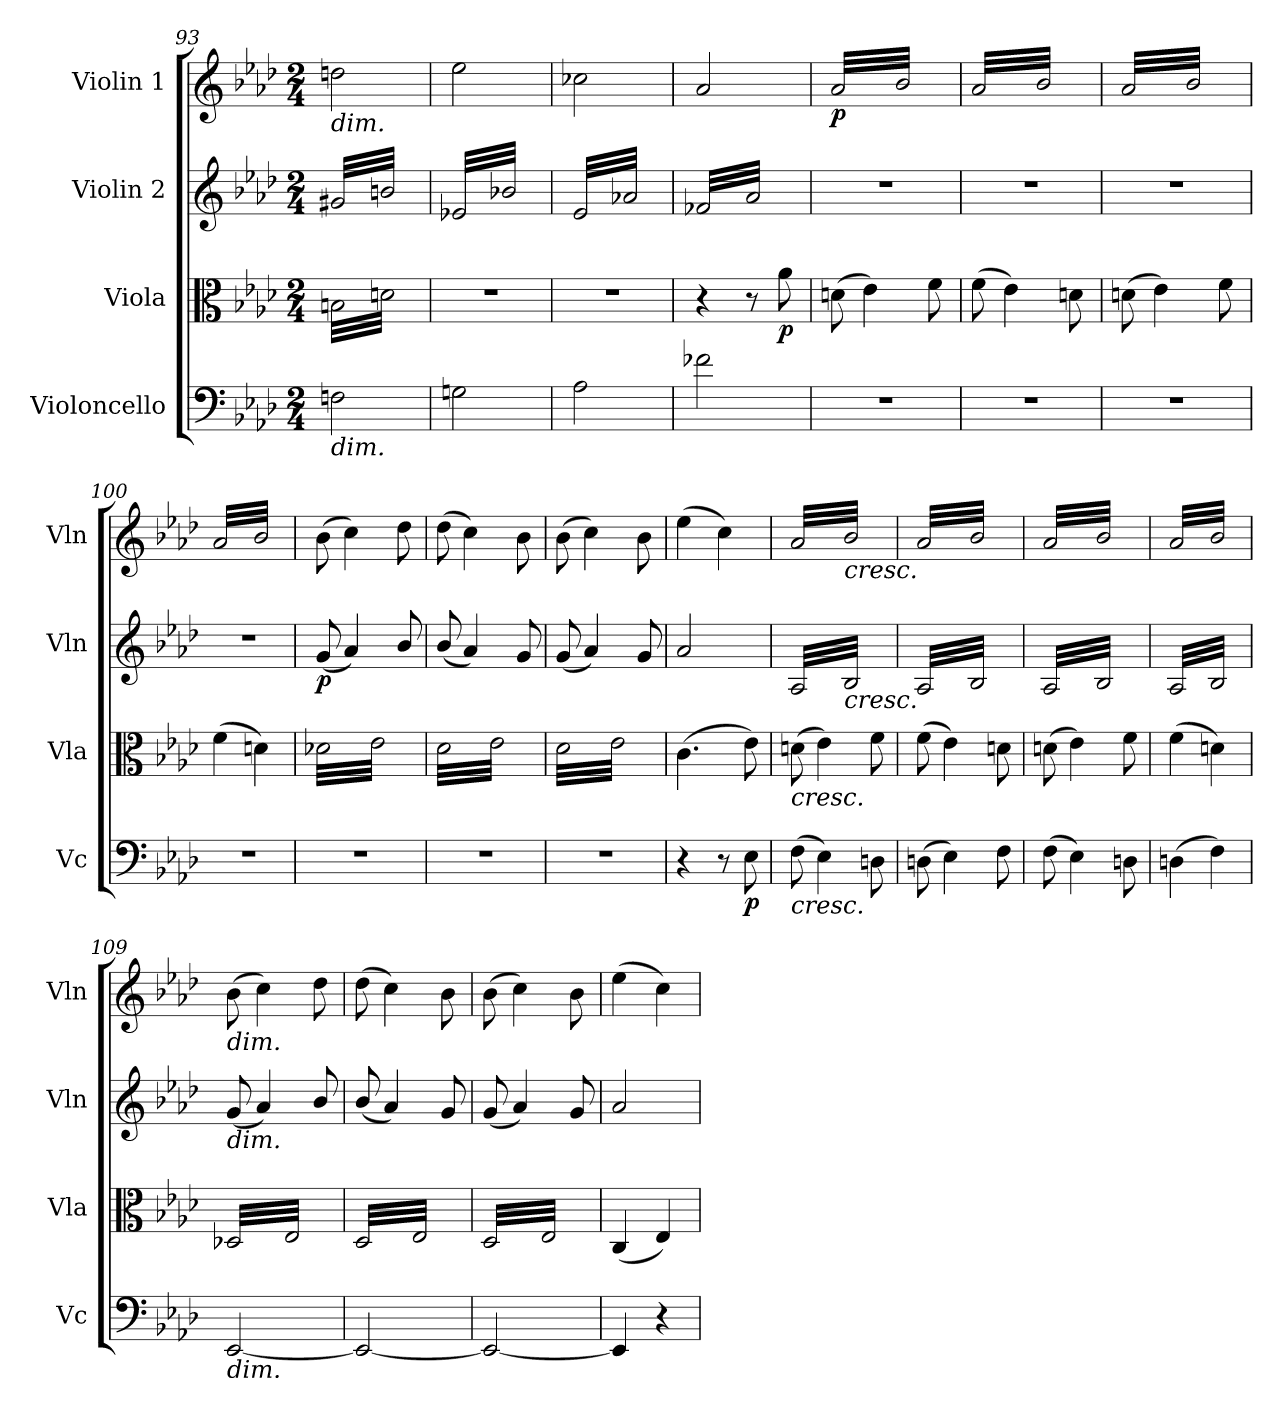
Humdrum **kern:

**kern	**dynam	**kern	**dynam	**kern	**dynam	**kern	**dynam
*part4	*part4	*part3	*part3	*part2	*part2	*part1	*part1
*staff4	*staff4	*staff3	*staff3	*staff2	*staff2	*staff1	*staff1
*I"Violoncello	*	*I"Viola	*	*I"Violin 2	*	*I"Violin 1	*
*I'Vc	*	*I'Vla	*	*I'Vln	*	*I'Vln	*
*clefF4	*	*clefC3	*	*clefG2	*	*clefG2	*
*k[b-e-a-d-]	*	*k[b-e-a-d-]	*	*k[b-e-a-d-]	*	*k[b-e-a-d-]	*
*M2/4	*	*M2/4	*	*M2/4	*	*M2/4	*
=93	=93	=93	=93	=93	=93	=93	=93
!	!	!	!	!	!	!LO:TX:b:i:t=dim.	!
!	!	!	!	!LO:TX:b:i:t=dim.	!	!	!
!	!	!LO:TX:b:i:t=dim.	!	!	!	!	!
!LO:TX:b:i:t=dim.	!	!	!	!	!	!	!
*	*	*tremolo	*	*	*	*	*
*	*	*	*	*tremolo	*	*	*
2Fn\	.	(32Bn\LLL	.	(32g#X/LLL	.	2ddn\	.
.	.	32dn\)	.	32bn/)	.	.	.
.	.	32Bn\	.	32g#X/	.	.	.
.	.	32dn\)	.	32bn/)	.	.	.
.	.	32Bn\	.	32g#X/	.	.	.
.	.	32dn\)	.	32bn/)	.	.	.
.	.	32Bn\	.	32g#X/	.	.	.
.	.	32dn\)	.	32bn/)	.	.	.
.	.	32Bn\	.	32g#X/	.	.	.
.	.	32dn\)	.	32bn/)	.	.	.
.	.	32Bn\	.	32g#X/	.	.	.
.	.	32dn\)	.	32bn/)	.	.	.
.	.	32Bn\	.	32g#X/	.	.	.
.	.	32dn\)	.	32bn/)	.	.	.
.	.	32Bn\	.	32g#X/	.	.	.
.	.	32dn\)JJJ	.	32bn/)JJJ	.	.	.
*	*	*Xtremolo	*	*	*	*	*
=94	=94	=94	=94	=94	=94	=94	=94
2Gn\	.	2r	.	(32e-X/LLL	.	2ee-\	.
.	.	.	.	32b-X/)	.	.	.
.	.	.	.	32e-X/	.	.	.
.	.	.	.	32b-X/)	.	.	.
.	.	.	.	32e-X/	.	.	.
.	.	.	.	32b-X/)	.	.	.
.	.	.	.	32e-X/	.	.	.
.	.	.	.	32b-X/)	.	.	.
.	.	.	.	32e-X/	.	.	.
.	.	.	.	32b-X/)	.	.	.
.	.	.	.	32e-X/	.	.	.
.	.	.	.	32b-X/)	.	.	.
.	.	.	.	32e-X/	.	.	.
.	.	.	.	32b-X/)	.	.	.
.	.	.	.	32e-X/	.	.	.
.	.	.	.	32b-X/)JJJ	.	.	.
=95	=95	=95	=95	=95	=95	=95	=95
2A-\	.	2r	.	(32e-/LLL	.	2cc-X\	.
.	.	.	.	32a-X/)	.	.	.
.	.	.	.	32e-/	.	.	.
.	.	.	.	32a-X/)	.	.	.
.	.	.	.	32e-/	.	.	.
.	.	.	.	32a-X/)	.	.	.
.	.	.	.	32e-/	.	.	.
.	.	.	.	32a-X/)	.	.	.
.	.	.	.	32e-/	.	.	.
.	.	.	.	32a-X/)	.	.	.
.	.	.	.	32e-/	.	.	.
.	.	.	.	32a-X/)	.	.	.
.	.	.	.	32e-/	.	.	.
.	.	.	.	32a-X/)	.	.	.
.	.	.	.	32e-/	.	.	.
.	.	.	.	32a-X/)JJJ	.	.	.
!!LO:LB:g=z
=96	=96	=96	=96	=96	=96	=96	=96
2f-X\	.	4r	.	(32f-X/LLL	.	2a-/	.
.	.	.	.	32a-/)	.	.	.
.	.	.	.	32f-X/	.	.	.
.	.	.	.	32a-/)	.	.	.
.	.	.	.	32f-X/	.	.	.
.	.	.	.	32a-/)	.	.	.
.	.	.	.	32f-X/	.	.	.
.	.	.	.	32a-/)	.	.	.
.	.	8r	.	32f-X/	.	.	.
.	.	.	.	32a-/)	.	.	.
.	.	.	.	32f-X/	.	.	.
.	.	.	.	32a-/)	.	.	.
!	!	!	!LO:DY:b	!	!	!	!
.	.	8a-\	p	32f-X/	.	.	.
.	.	.	.	32a-/)	.	.	.
.	.	.	.	32f-X/	.	.	.
.	.	.	.	32a-/)JJJ	.	.	.
*	*	*	*	*Xtremolo	*	*	*
!!LO:LB:g=z
=97	=97	=97	=97	=97	=97	=97	=97
!	!	!	!	!	!	!	!LO:DY:b
*	*	*	*	*	*	*tremolo	*
2r	.	(8dn\	.	2r	.	(<32a-/LLL	p
.	.	.	.	.	.	32b-/	.
.	.	.	.	.	.	32a-/	.
.	.	.	.	.	.	32b-/	.
.	.	4e-\)	.	.	.	32a-/	.
.	.	.	.	.	.	32b-/	.
.	.	.	.	.	.	32a-/	.
.	.	.	.	.	.	32b-/	.
.	.	.	.	.	.	32a-/	.
.	.	.	.	.	.	32b-/	.
.	.	.	.	.	.	32a-/	.
.	.	.	.	.	.	32b-/	.
.	.	8f\	.	.	.	32a-/	.
.	.	.	.	.	.	32b-/	.
.	.	.	.	.	.	32a-/	.
.	.	.	.	.	.	32b-/JJJ	.
=98	=98	=98	=98	=98	=98	=98	=98
2r	.	(8f\	.	2r	.	32a-/LLL	.
.	.	.	.	.	.	32b-/)	.
.	.	.	.	.	.	32a-/	.
.	.	.	.	.	.	32b-/)	.
.	.	4e-\)	.	.	.	32a-/	.
.	.	.	.	.	.	32b-/)	.
.	.	.	.	.	.	32a-/	.
.	.	.	.	.	.	32b-/)	.
.	.	.	.	.	.	32a-/	.
.	.	.	.	.	.	32b-/)	.
.	.	.	.	.	.	32a-/	.
.	.	.	.	.	.	32b-/)	.
.	.	8dn\	.	.	.	32a-/	.
.	.	.	.	.	.	32b-/)	.
.	.	.	.	.	.	32a-/	.
.	.	.	.	.	.	32b-/)JJJ	.
=99	=99	=99	=99	=99	=99	=99	=99
2r	.	(8dn\	.	2r	.	(<32a-/LLL	.
.	.	.	.	.	.	32b-/	.
.	.	.	.	.	.	32a-/	.
.	.	.	.	.	.	32b-/	.
.	.	4e-\)	.	.	.	32a-/	.
.	.	.	.	.	.	32b-/	.
.	.	.	.	.	.	32a-/	.
.	.	.	.	.	.	32b-/	.
.	.	.	.	.	.	32a-/	.
.	.	.	.	.	.	32b-/	.
.	.	.	.	.	.	32a-/	.
.	.	.	.	.	.	32b-/	.
.	.	8f\	.	.	.	32a-/	.
.	.	.	.	.	.	32b-/	.
.	.	.	.	.	.	32a-/	.
.	.	.	.	.	.	32b-/JJJ	.
=100	=100	=100	=100	=100	=100	=100	=100
2r	.	(4f\	.	2r	.	32a-/LLL	.
.	.	.	.	.	.	32b-/)	.
.	.	.	.	.	.	32a-/	.
.	.	.	.	.	.	32b-/)	.
.	.	.	.	.	.	32a-/	.
.	.	.	.	.	.	32b-/)	.
.	.	.	.	.	.	32a-/	.
.	.	.	.	.	.	32b-/)	.
.	.	4dn\)	.	.	.	32a-/	.
.	.	.	.	.	.	32b-/)	.
.	.	.	.	.	.	32a-/	.
.	.	.	.	.	.	32b-/)	.
.	.	.	.	.	.	32a-/	.
.	.	.	.	.	.	32b-/)	.
.	.	.	.	.	.	32a-/	.
.	.	.	.	.	.	32b-/)JJJ	.
*	*	*	*	*	*	*Xtremolo	*
=101	=101	=101	=101	=101	=101	=101	=101
!	!	!	!	!	!LO:DY:b	!	!
*	*	*tremolo	*	*	*	*	*
2r	.	(32d-X\LLL	.	(8g/	p	(8b-\	.
.	.	32e-\	.	.	.	.	.
.	.	32d-X\	.	.	.	.	.
.	.	32e-\	.	.	.	.	.
.	.	32d-X\	.	4a-/)	.	4cc\)	.
.	.	32e-\	.	.	.	.	.
.	.	32d-X\	.	.	.	.	.
.	.	32e-\	.	.	.	.	.
.	.	32d-X\	.	.	.	.	.
.	.	32e-\	.	.	.	.	.
.	.	32d-X\	.	.	.	.	.
.	.	32e-\	.	.	.	.	.
.	.	32d-X\	.	8b-/	.	8dd-\	.
.	.	32e-\	.	.	.	.	.
.	.	32d-X\	.	.	.	.	.
.	.	32e-\JJJ	.	.	.	.	.
=102	=102	=102	=102	=102	=102	=102	=102
2r	.	32d-\LLL	.	(8b-/	.	(8dd-\	.
.	.	32e-\)	.	.	.	.	.
.	.	32d-\	.	.	.	.	.
.	.	32e-\)	.	.	.	.	.
.	.	32d-\	.	4a-/)	.	4cc\)	.
.	.	32e-\)	.	.	.	.	.
.	.	32d-\	.	.	.	.	.
.	.	32e-\)	.	.	.	.	.
.	.	32d-\	.	.	.	.	.
.	.	32e-\)	.	.	.	.	.
.	.	32d-\	.	.	.	.	.
.	.	32e-\)	.	.	.	.	.
.	.	32d-\	.	8g/	.	8b-\	.
.	.	32e-\)	.	.	.	.	.
.	.	32d-\	.	.	.	.	.
.	.	32e-\)JJJ	.	.	.	.	.
=103	=103	=103	=103	=103	=103	=103	=103
2r	.	(32d-\LLL	.	(8g/	.	(8b-\	.
.	.	32e-\)	.	.	.	.	.
.	.	32d-\	.	.	.	.	.
.	.	32e-\)	.	.	.	.	.
.	.	32d-\	.	4a-/)	.	4cc\)	.
.	.	32e-\)	.	.	.	.	.
.	.	32d-\	.	.	.	.	.
.	.	32e-\)	.	.	.	.	.
.	.	32d-\	.	.	.	.	.
.	.	32e-\)	.	.	.	.	.
.	.	32d-\	.	.	.	.	.
.	.	32e-\)	.	.	.	.	.
.	.	32d-\	.	8g/	.	8b-\	.
.	.	32e-\)	.	.	.	.	.
.	.	32d-\	.	.	.	.	.
.	.	32e-\)JJJ	.	.	.	.	.
*	*	*Xtremolo	*	*	*	*	*
=104	=104	=104	=104	=104	=104	=104	=104
4r	.	(4.c\	.	2a-/	.	(4ee-\	.
.	.	.	.	.	.	.	.
.	.	.	.	.	.	.	.
.	.	.	.	.	.	.	.
.	.	.	.	.	.	.	.
.	.	.	.	.	.	.	.
.	.	.	.	.	.	.	.
.	.	.	.	.	.	.	.
8r	.	.	.	.	.	4cc\)	.
!	!LO:DY:b	!	!	!	!	!	!
8E-\	p	8e-\)	.	.	.	.	.
=105	=105	=105	=105	=105	=105	=105	=105
!	!	!LO:TX:b:i:t=cresc.	!	!	!	!	!
!LO:TX:b:i:t=cresc.	!	!	!	!	!	!	!
*	*	*	*	*tremolo	*	*	*
*	*	*	*	*	*	*tremolo	*
(8F\	.	(8dn\	.	(32A-/LLL	.	(<32a-/LLL	.
.	.	.	.	32B-/	.	32b-/	.
.	.	.	.	32A-/	.	32a-/	.
.	.	.	.	32B-/	.	32b-/	.
4E-\)	.	4e-\)	.	32A-/	.	32a-/	.
.	.	.	.	32B-/	.	32b-/	.
.	.	.	.	32A-/	.	32a-/	.
.	.	.	.	32B-/	.	32b-/	.
!	!	!	!	!	!	!LO:TX:b:i:t=cresc.	!
!	!	!	!	!LO:TX:b:i:t=cresc.	!	!	!
.	.	.	.	32A-/	.	32a-/	.
.	.	.	.	32B-/	.	32b-/	.
.	.	.	.	32A-/	.	32a-/	.
.	.	.	.	32B-/	.	32b-/	.
8Dn\	.	8f\	.	32A-/	.	32a-/	.
.	.	.	.	32B-/	.	32b-/	.
.	.	.	.	32A-/	.	32a-/	.
.	.	.	.	32B-/JJJ	.	32b-/JJJ	.
=106	=106	=106	=106	=106	=106	=106	=106
(8Dn\	.	(8f\	.	32A-/LLL	.	32a-/LLL	.
.	.	.	.	32B-/)	.	32b-/)	.
.	.	.	.	32A-/	.	32a-/	.
.	.	.	.	32B-/)	.	32b-/)	.
4E-\)	.	4e-\)	.	32A-/	.	32a-/	.
.	.	.	.	32B-/)	.	32b-/)	.
.	.	.	.	32A-/	.	32a-/	.
.	.	.	.	32B-/)	.	32b-/)	.
.	.	.	.	32A-/	.	32a-/	.
.	.	.	.	32B-/)	.	32b-/)	.
.	.	.	.	32A-/	.	32a-/	.
.	.	.	.	32B-/)	.	32b-/)	.
8F\	.	8dn\	.	32A-/	.	32a-/	.
.	.	.	.	32B-/)	.	32b-/)	.
.	.	.	.	32A-/	.	32a-/	.
.	.	.	.	32B-/)JJJ	.	32b-/)JJJ	.
=107	=107	=107	=107	=107	=107	=107	=107
(8F\	.	(8dn\	.	(32A-/LLL	.	(<32a-/LLL	.
.	.	.	.	32B-/	.	32b-/	.
.	.	.	.	32A-/	.	32a-/	.
.	.	.	.	32B-/	.	32b-/	.
4E-\)	.	4e-\)	.	32A-/	.	32a-/	.
.	.	.	.	32B-/	.	32b-/	.
.	.	.	.	32A-/	.	32a-/	.
.	.	.	.	32B-/	.	32b-/	.
.	.	.	.	32A-/	.	32a-/	.
.	.	.	.	32B-/	.	32b-/	.
.	.	.	.	32A-/	.	32a-/	.
.	.	.	.	32B-/	.	32b-/	.
8Dn\	.	8f\	.	32A-/	.	32a-/	.
.	.	.	.	32B-/	.	32b-/	.
.	.	.	.	32A-/	.	32a-/	.
.	.	.	.	32B-/JJJ	.	32b-/JJJ	.
=108	=108	=108	=108	=108	=108	=108	=108
(4Dn\	.	(4f\	.	32A-/LLL	.	32a-/LLL	.
.	.	.	.	32B-/)	.	32b-/)	.
.	.	.	.	32A-/	.	32a-/	.
.	.	.	.	32B-/)	.	32b-/)	.
.	.	.	.	32A-/	.	32a-/	.
.	.	.	.	32B-/)	.	32b-/)	.
.	.	.	.	32A-/	.	32a-/	.
.	.	.	.	32B-/)	.	32b-/)	.
4F\)	.	4dn\)	.	32A-/	.	32a-/	.
.	.	.	.	32B-/)	.	32b-/)	.
.	.	.	.	32A-/	.	32a-/	.
.	.	.	.	32B-/)	.	32b-/)	.
.	.	.	.	32A-/	.	32a-/	.
.	.	.	.	32B-/)	.	32b-/)	.
.	.	.	.	32A-/	.	32a-/	.
.	.	.	.	32B-/)JJJ	.	32b-/)JJJ	.
*	*	*	*	*	*	*Xtremolo	*
*	*	*	*	*Xtremolo	*	*	*
=109	=109	=109	=109	=109	=109	=109	=109
!	!	!	!	!	!	!LO:TX:b:i:t=dim.	!
!	!	!	!	!LO:TX:b:i:t=dim.	!	!	!
!	!	!LO:TX:b:i:t=dim.	!	!	!	!	!
!LO:TX:b:i:t=dim.	!	!	!	!	!	!	!
*	*	*tremolo	*	*	*	*	*
[2EE-/	.	(<32D-X/LLL	.	(8g/	.	(8b-\	.
.	.	32E-/	.	.	.	.	.
.	.	32D-X/	.	.	.	.	.
.	.	32E-/	.	.	.	.	.
.	.	32D-X/	.	4a-/)	.	4cc\)	.
.	.	32E-/	.	.	.	.	.
.	.	32D-X/	.	.	.	.	.
.	.	32E-/	.	.	.	.	.
.	.	32D-X/	.	.	.	.	.
.	.	32E-/	.	.	.	.	.
.	.	32D-X/	.	.	.	.	.
.	.	32E-/	.	.	.	.	.
.	.	32D-X/	.	8b-/	.	8dd-\	.
.	.	32E-/	.	.	.	.	.
.	.	32D-X/	.	.	.	.	.
.	.	32E-/JJJ	.	.	.	.	.
=110	=110	=110	=110	=110	=110	=110	=110
2EE-/_	.	32D-/LLL	.	(8b-/	.	(8dd-\	.
.	.	32E-/)	.	.	.	.	.
.	.	32D-/	.	.	.	.	.
.	.	32E-/)	.	.	.	.	.
.	.	32D-/	.	4a-/)	.	4cc\)	.
.	.	32E-/)	.	.	.	.	.
.	.	32D-/	.	.	.	.	.
.	.	32E-/)	.	.	.	.	.
.	.	32D-/	.	.	.	.	.
.	.	32E-/)	.	.	.	.	.
.	.	32D-/	.	.	.	.	.
.	.	32E-/)	.	.	.	.	.
.	.	32D-/	.	8g/	.	8b-\	.
.	.	32E-/)	.	.	.	.	.
.	.	32D-/	.	.	.	.	.
.	.	32E-/)JJJ	.	.	.	.	.
!!LO:LB:g=z
=111	=111	=111	=111	=111	=111	=111	=111
2EE-/_	.	(32D-/LLL	.	(8g/	.	(8b-\	.
.	.	32E-/)	.	.	.	.	.
.	.	32D-/	.	.	.	.	.
.	.	32E-/)	.	.	.	.	.
.	.	32D-/	.	4a-/)	.	4cc\)	.
.	.	32E-/)	.	.	.	.	.
.	.	32D-/	.	.	.	.	.
.	.	32E-/)	.	.	.	.	.
.	.	32D-/	.	.	.	.	.
.	.	32E-/)	.	.	.	.	.
.	.	32D-/	.	.	.	.	.
.	.	32E-/)	.	.	.	.	.
.	.	32D-/	.	8g/	.	8b-\	.
.	.	32E-/)	.	.	.	.	.
.	.	32D-/	.	.	.	.	.
.	.	32E-/)JJJ	.	.	.	.	.
*	*	*Xtremolo	*	*	*	*	*
=112	=112	=112	=112	=112	=112	=112	=112
4EE-/]	.	(4C/	.	2a-/	.	(4ee-\	.
.	.	.	.	.	.	.	.
.	.	.	.	.	.	.	.
.	.	.	.	.	.	.	.
.	.	.	.	.	.	.	.
.	.	.	.	.	.	.	.
.	.	.	.	.	.	.	.
.	.	.	.	.	.	.	.
4r	.	4E-/)	.	.	.	4cc\)	.
=	=	=	=	=	=	=	=
*-	*-	*-	*-	*-	*-	*-	*-
